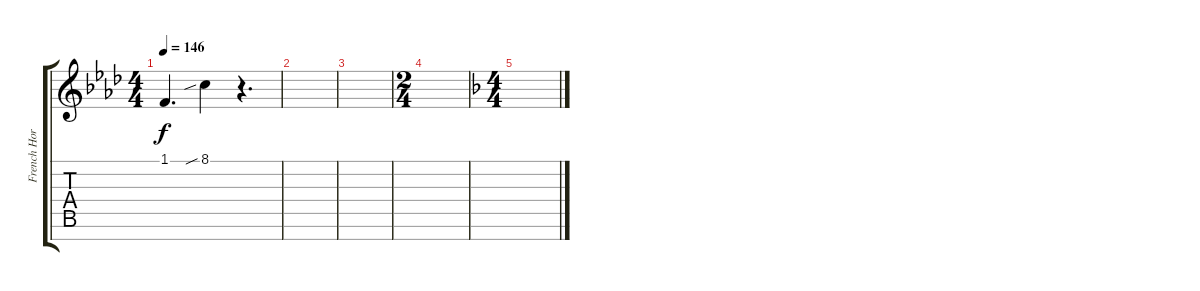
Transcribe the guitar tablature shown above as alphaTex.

\track ("French Horn" "French Hor") {instrument frenchhorn}
\staff {score tabs}
\tuning (E4 B3 G3 D3 A2 E2 B1) {hide}
\ts (4 4)
\tempo 146
\clef g2
\ks fminor
1.1.4{d dy f} 8.1{sib}.4 r.4{d} |
|
|
\ts (2 4)
|
\ts (4 4)
\ks dminor
